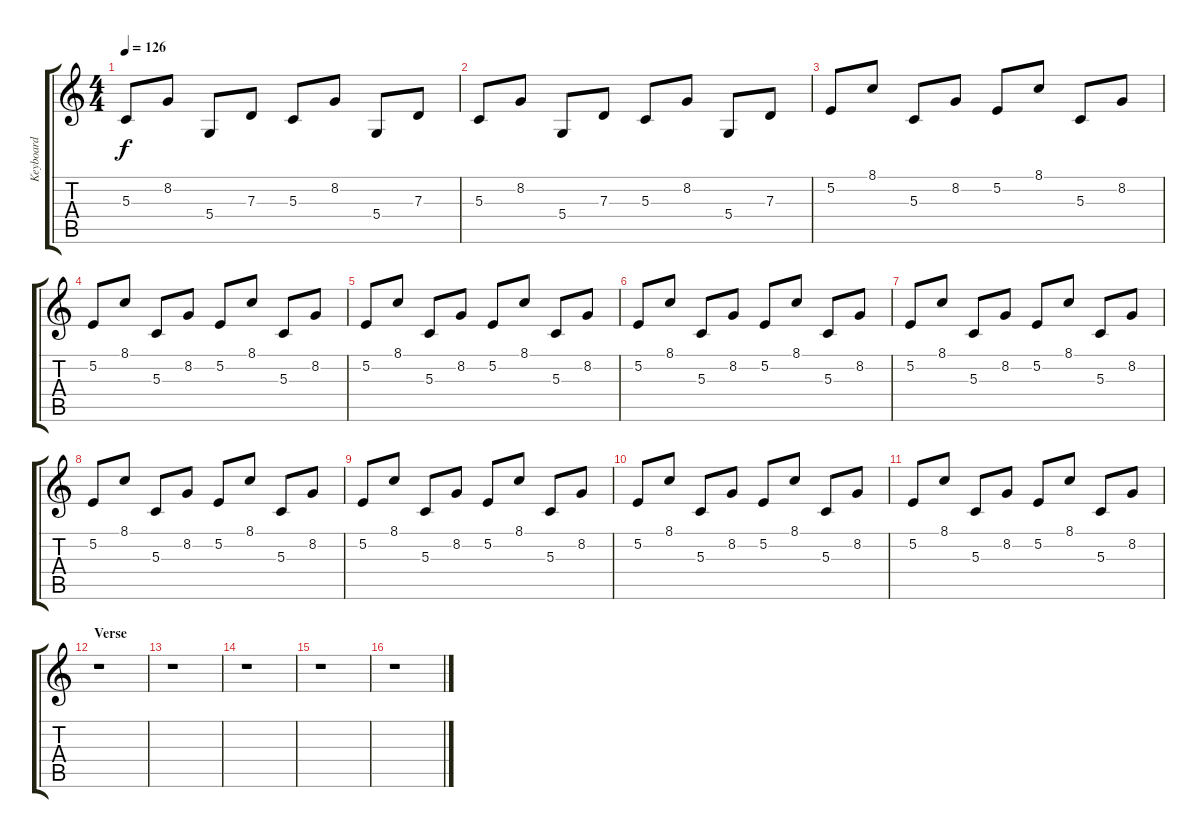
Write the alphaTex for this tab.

\track ("Keyboard" "Keyboard") {instrument synthbrass1}
\staff {score tabs}
\tuning (E4 B3 G3 D3 A2 E2) {hide}
\ts (4 4)
\tempo 126
\clef g2
\ks c
5.3.8{dy f} 8.2.8 5.4.8 7.3.8 5.3.8 8.2.8 5.4.8 7.3.8 |
5.3.8 8.2.8 5.4.8 7.3.8 5.3.8 8.2.8 5.4.8 7.3.8 |
\section ("" "")
5.2.8 8.1.8 5.3.8 8.2.8 5.2.8 8.1.8 5.3.8 8.2.8 |
5.2.8 8.1.8 5.3.8 8.2.8 5.2.8 8.1.8 5.3.8 8.2.8 |
5.2.8 8.1.8 5.3.8 8.2.8 5.2.8 8.1.8 5.3.8 8.2.8 |
5.2.8 8.1.8 5.3.8 8.2.8 5.2.8 8.1.8 5.3.8 8.2.8 |
5.2.8 8.1.8 5.3.8 8.2.8 5.2.8 8.1.8 5.3.8 8.2.8 |
5.2.8 8.1.8 5.3.8 8.2.8 5.2.8 8.1.8 5.3.8 8.2.8 |
5.2.8 8.1.8 5.3.8 8.2.8 5.2.8 8.1.8 5.3.8 8.2.8 |
5.2.8 8.1.8 5.3.8 8.2.8 5.2.8 8.1.8 5.3.8 8.2.8 |
5.2.8 8.1.8 5.3.8 8.2.8 5.2.8 8.1.8 5.3.8 8.2.8 |
\section ("" "Verse")
r.1 |
r.1 |
r.1 |
r.1 |
r.1
